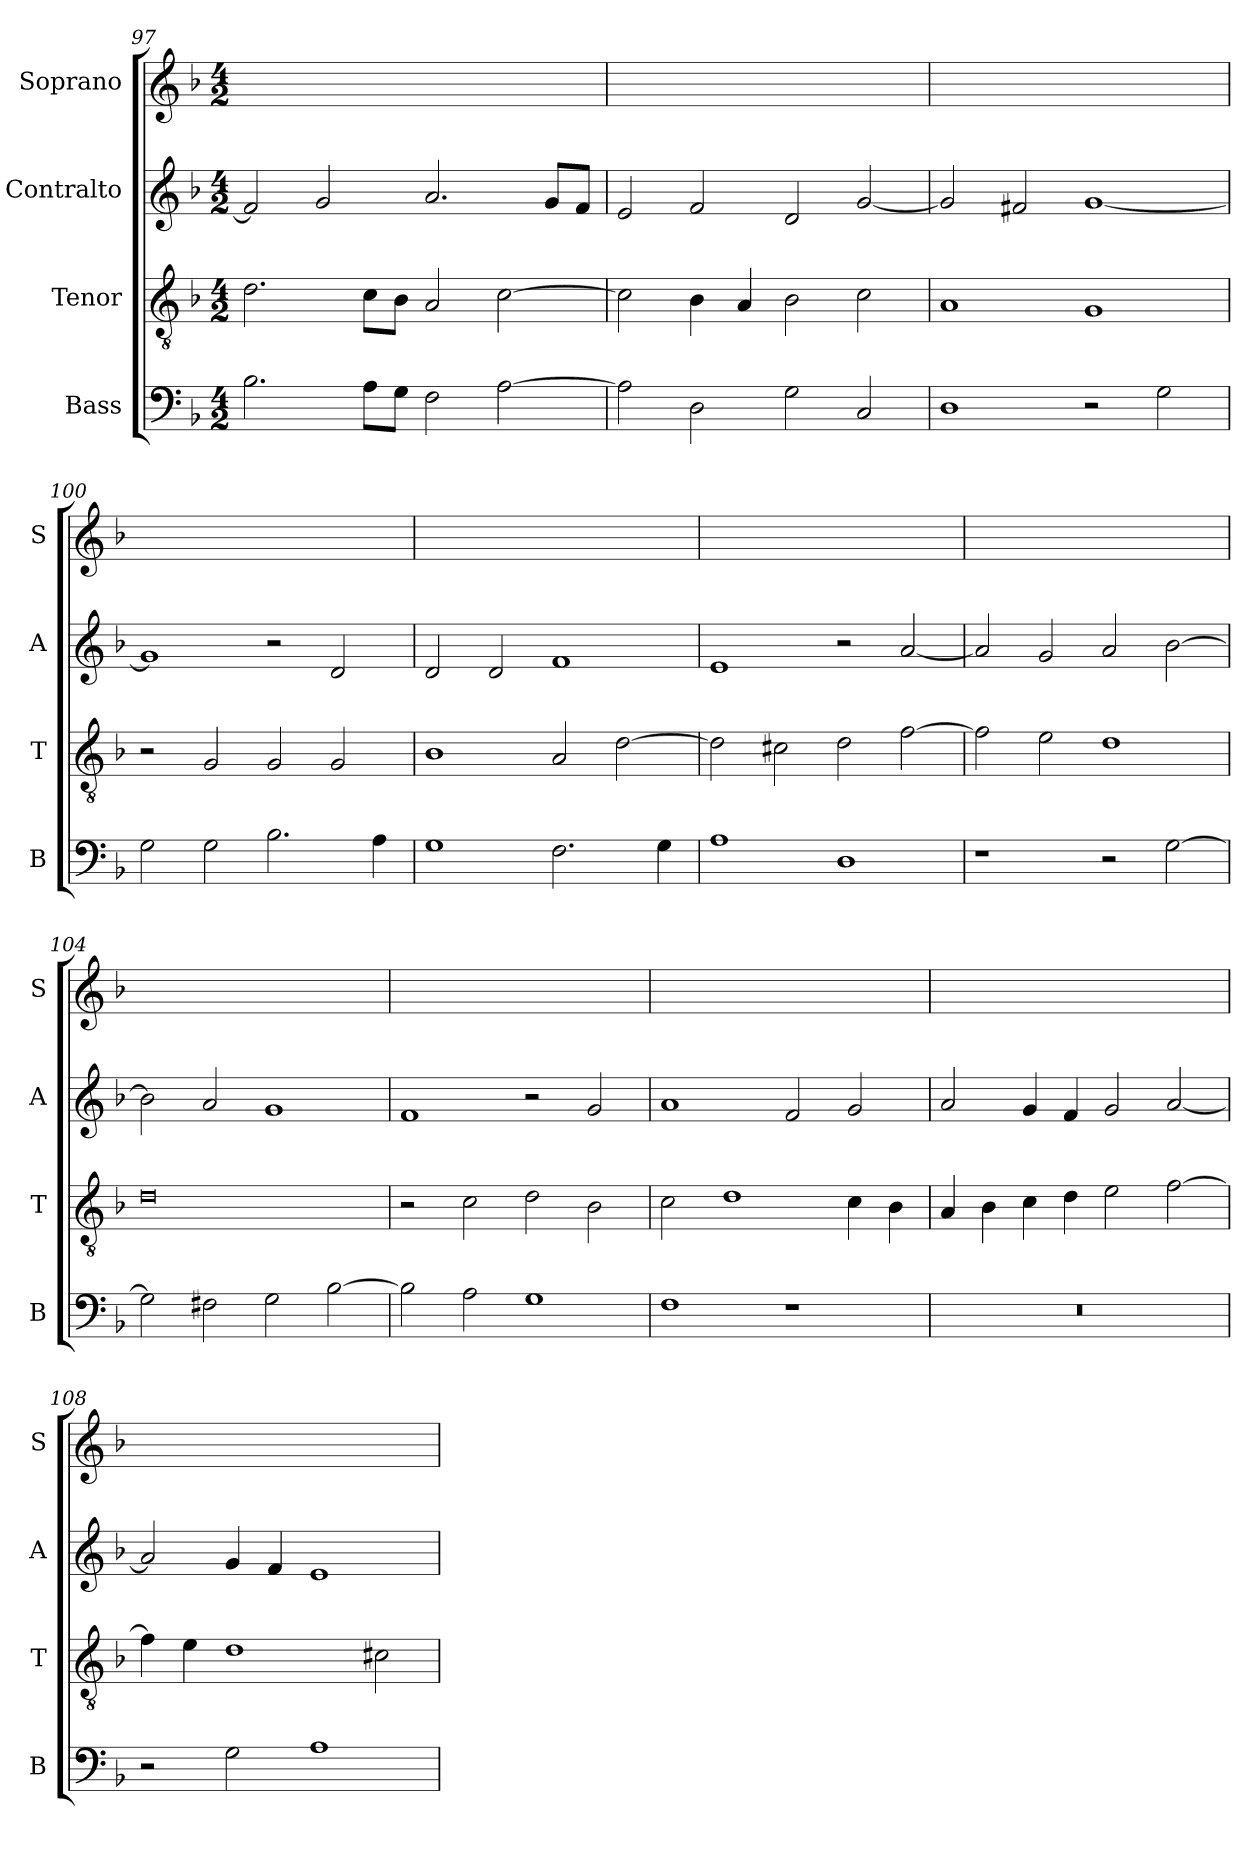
**kern	**kern	**kern	**kern
*part4	*part3	*part2	*part1
*staff4	*staff3	*staff2	*staff1
*I"Bass	*I"Tenor	*I"Contralto	*I"Soprano
*I'B	*I'T	*I'A	*I'S
*clefF4	*clefGv2	*clefG2	*clefG2
*k[b-]	*k[b-]	*k[b-]	*k[b-]
*G:dor	*G:dor	*G:dor	*G:dor
*M4/2	*M4/2	*M4/2	*M4/2
=97	=97	=97	=97
2.B-	2.d	2f]	0ryy
.	.	2g	.
8A\L	8c\L	.	.
8G\J	8B-\J	.	.
2F	2A	2.a	.
[2A	[2c	.	.
.	.	8g/L	.
.	.	8f/J	.
=98	=98	=98	=98
2A]	2c]	2e	0ryy
2D	4B-	2f	.
.	4A	.	.
2G	2B-	2d	.
2C	2c	[2g	.
=99	=99	=99	=99
1D	1A	2g]	0ryy
.	.	2f#X	.
2r	1G	[1g	.
2G	.	.	.
=100	=100	=100	=100
2G	2r	1g]	0ryy
2G	2G	.	.
2.B-	2G	2r	.
.	2G	2d	.
4A	.	.	.
=101	=101	=101	=101
1G	1B-	2d	0ryy
.	.	2d	.
2.F	2A	1f	.
.	[2d	.	.
4G	.	.	.
=102	=102	=102	=102
1A	2d]	1e	0ryy
.	2c#X	.	.
1D	2d	2r	.
.	[2f	[2a	.
=103	=103	=103	=103
1r	2f]	2a]	0ryy
.	2e	2g	.
2r	1d	2a	.
[2G	.	[2b-	.
=104	=104	=104	=104
2G]	0d	2b-]	0ryy
2F#X	.	2a	.
2G	.	1g	.
[2B-	.	.	.
=105	=105	=105	=105
2B-]	2r	1f	0ryy
2A	2c	.	.
1G	2d	2r	.
.	2B-	2g	.
=106	=106	=106	=106
1F	2c	1a	0ryy
.	1d	.	.
1r	.	2f	.
.	4c	2g	.
.	4B-	.	.
=107	=107	=107	=107
0r	4A	2a	0ryy
.	4B-	.	.
.	4c	4g	.
.	4d	4f	.
.	2e	2g	.
.	[2f	[2a	.
=108	=108	=108	=108
2r	4f]	2a]	0ryy
.	4e	.	.
2G	1d	4g	.
.	.	4f	.
1A	.	1e	.
.	2c#X	.	.
=	=	=	=
*-	*-	*-	*-
